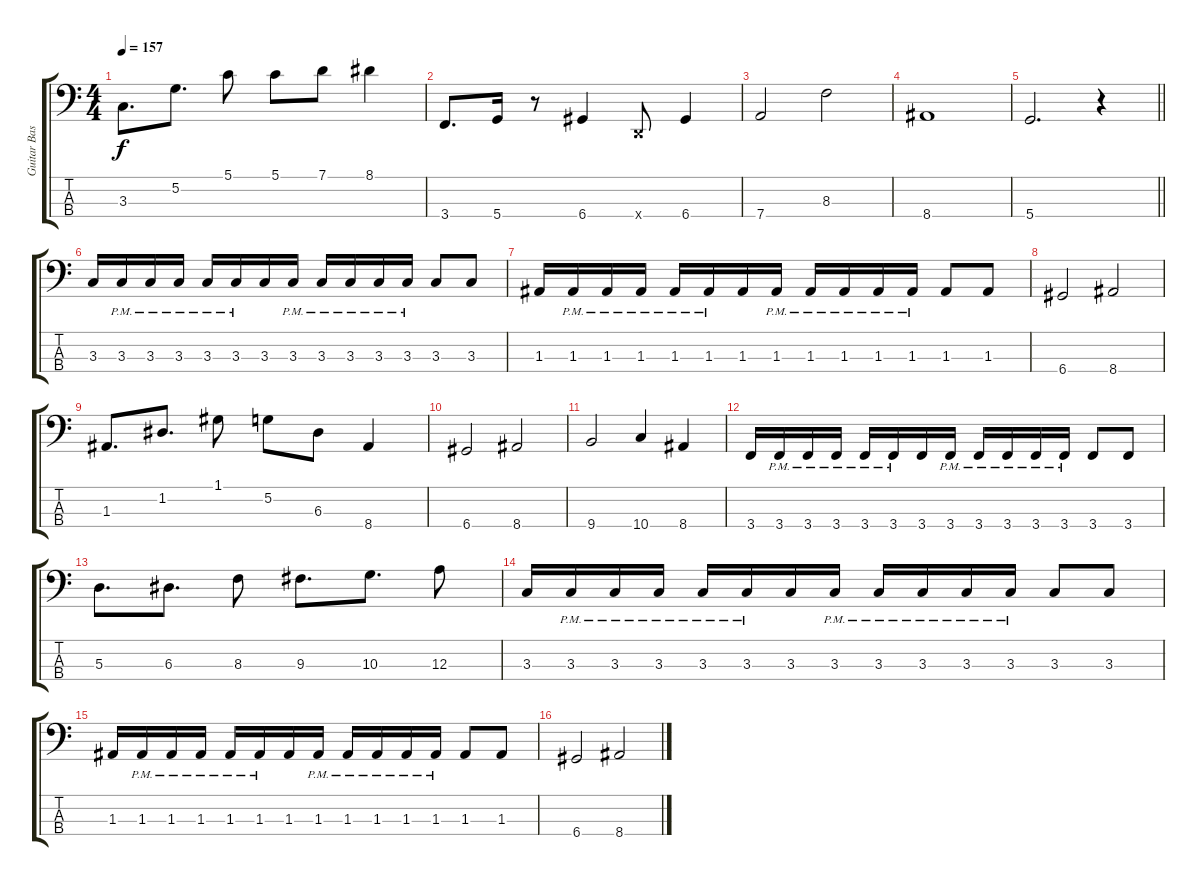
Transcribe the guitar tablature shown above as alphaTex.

\track ("Guitar Bass" "Guitar Bas") {instrument electricbasspick}
\staff {score tabs}
\tuning (G2 D2 A1 D1) {hide}
\ts (4 4)
\tempo 157
\clef f4
\ks c
3.3.8{d dy f} 5.2.8{d} 5.1.8 5.1.8 7.1.8 8.1.4 |
3.4.8{d} 5.4.16 r.8 6.4.4 0.4{x}.8 6.4.4 |
7.4.2 8.3.2 |
8.4.1 |
\barLineRight lightlight
5.4.2{d} r.4 |
3.3.16 3.3{pm}.16 3.3{pm}.16 3.3{pm}.16 3.3{pm}.16 3.3{pm}.16 3.3.16 3.3{pm}.16 3.3{pm}.16 3.3{pm}.16 3.3{pm}.16 3.3{pm}.16 3.3.8 3.3.8 |
1.3.16 1.3{pm}.16 1.3{pm}.16 1.3{pm}.16 1.3{pm}.16 1.3{pm}.16 1.3.16 1.3{pm}.16 1.3{pm}.16 1.3{pm}.16 1.3{pm}.16 1.3{pm}.16 1.3.8 1.3.8 |
6.4.2 8.4.2 |
1.3.8{d} 1.2.8{d} 1.1.8 5.2.8 6.3.8 8.4.4 |
6.4.2 8.4.2 |
9.4.2 10.4.4 8.4.4 |
3.4.16 3.4{pm}.16 3.4{pm}.16 3.4{pm}.16 3.4{pm}.16 3.4{pm}.16 3.4.16 3.4{pm}.16 3.4{pm}.16 3.4{pm}.16 3.4{pm}.16 3.4{pm}.16 3.4.8 3.4.8 |
5.3.8{d} 6.3.8{d} 8.3.8 9.3.8{d} 10.3.8{d} 12.3.8 |
3.3.16 3.3{pm}.16 3.3{pm}.16 3.3{pm}.16 3.3{pm}.16 3.3{pm}.16 3.3.16 3.3{pm}.16 3.3{pm}.16 3.3{pm}.16 3.3{pm}.16 3.3{pm}.16 3.3.8 3.3.8 |
1.3.16 1.3{pm}.16 1.3{pm}.16 1.3{pm}.16 1.3{pm}.16 1.3{pm}.16 1.3.16 1.3{pm}.16 1.3{pm}.16 1.3{pm}.16 1.3{pm}.16 1.3{pm}.16 1.3.8 1.3.8 |
6.4.2 8.4.2
